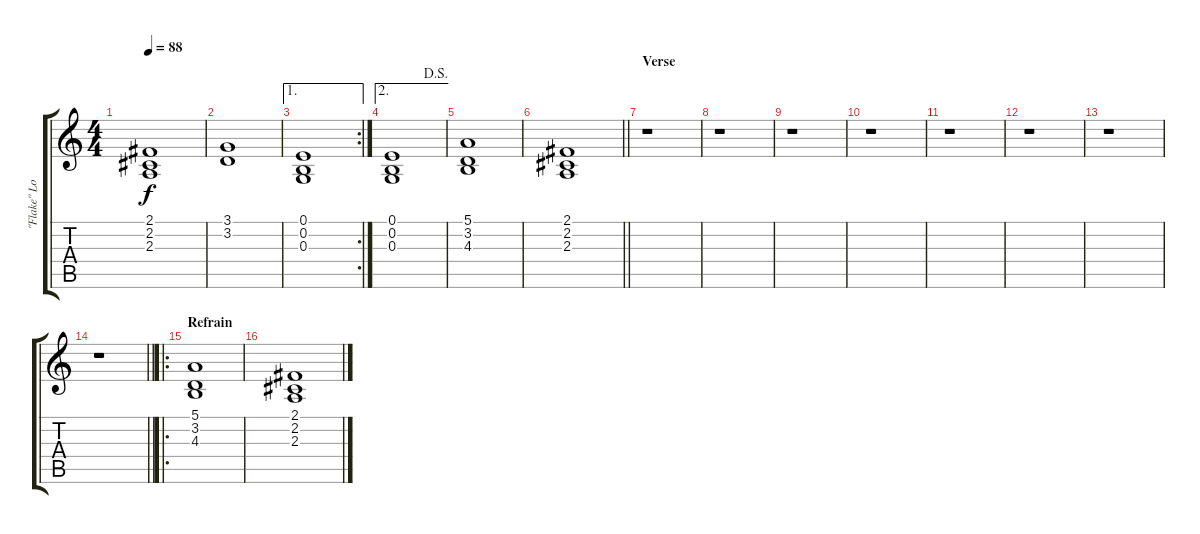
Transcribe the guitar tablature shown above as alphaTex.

\track ("\"Flake\" Lorenz" "\"Flake\" Lo") {instrument stringensemble1}
\staff {score tabs}
\tuning (E4 B3 G3 D3 A2 E2) {hide}
\ts (4 4)
\tempo 88
\clef g2
\ks c
(2.1 2.2 2.3).1{dy f} |
(3.1 3.2).1 |
\ae 1
\rc 2
(0.1 0.2 0.3).1 |
\ae 2
\jump dalsegno
(0.1 0.2 0.3).1 |
(5.1 3.2 4.3).1 |
\barLineRight lightlight
(2.1 2.2 2.3).1 |
\section ("" "Verse")
r.1 |
r.1 |
r.1 |
r.1 |
r.1 |
r.1 |
r.1 |
\barLineRight lightlight
r.1 |
\ro
\section ("" "Refrain")
(5.1 3.2 4.3).1 |
(2.1 2.2 2.3).1
